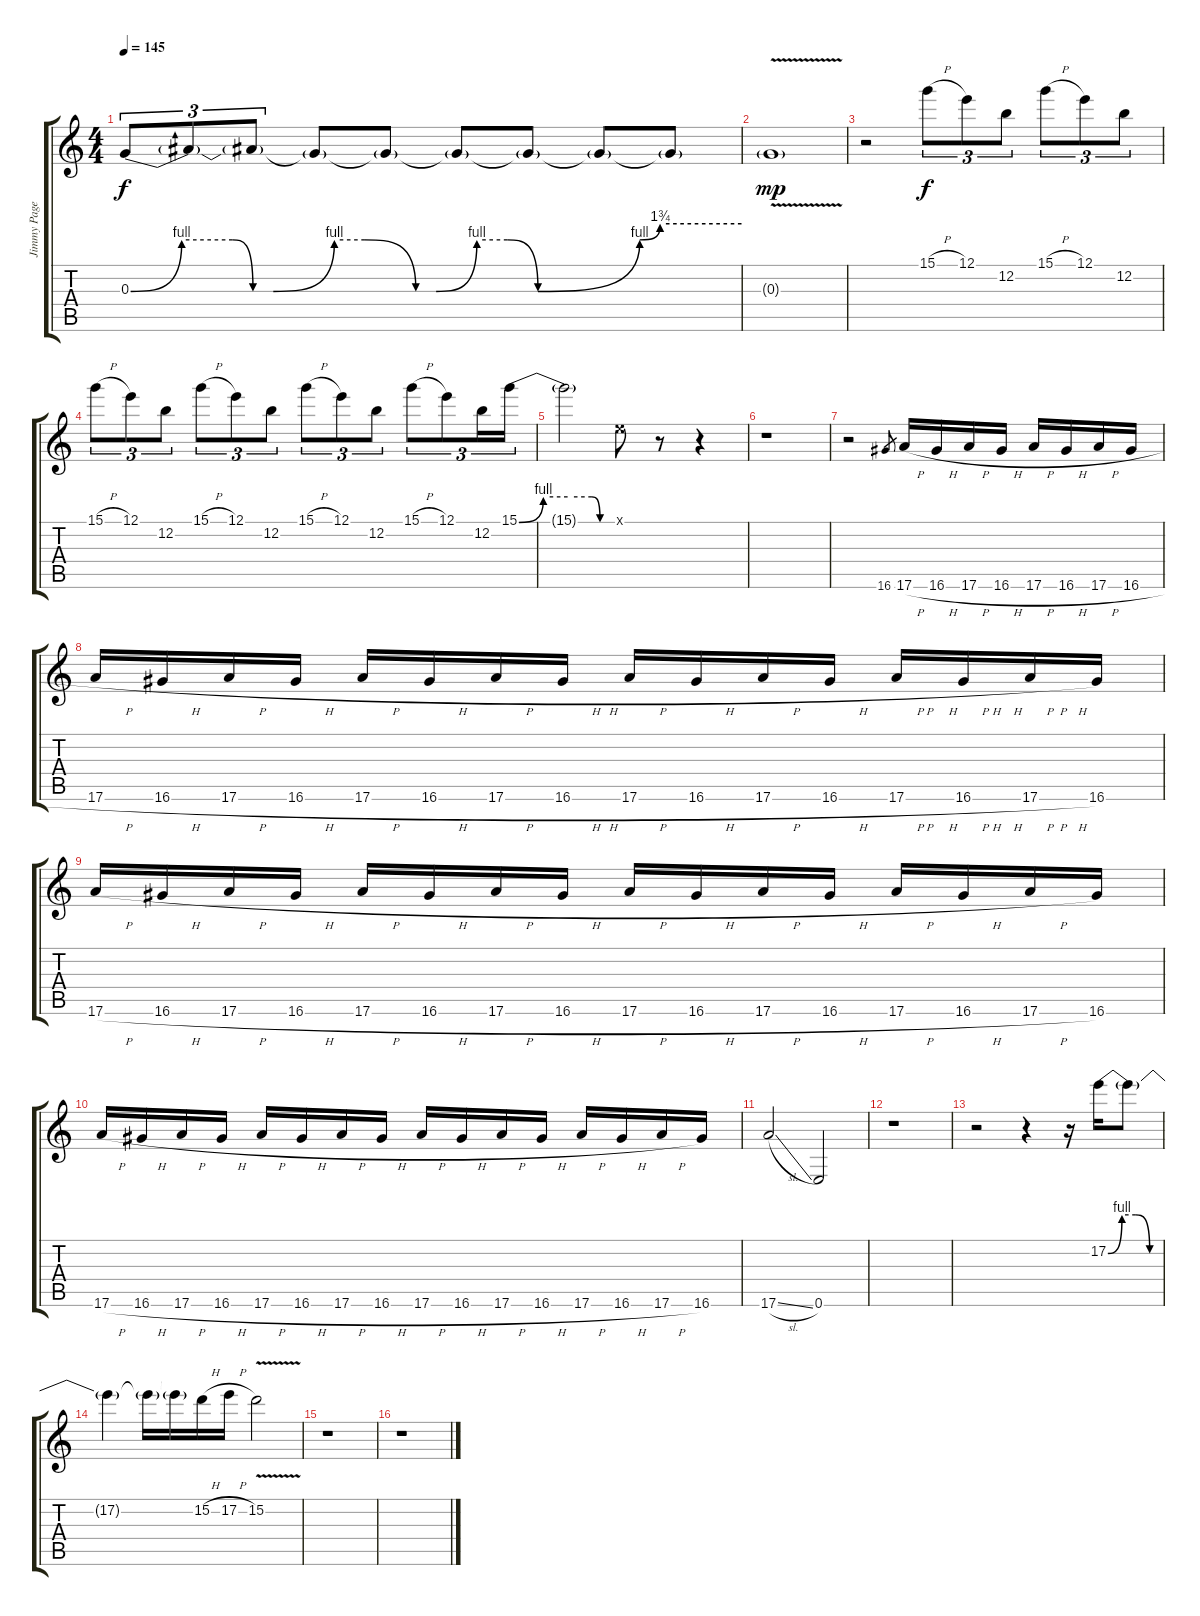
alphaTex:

\track ("Jimmy Page - Guitar" "Jimmy Page") {instrument overdrivenguitar}
\staff {score tabs}
\tuning (E4 B3 G3 D3 A2 E2) {hide}
\ts (4 4)
\tempo 145
\clef g2
\ks c
0.3{be (custom 0 0 5 4 10 4 12 0 14 0 20 4 23 4 28 0 30 0 34 4 37 4 40 0 50 4 52 7 60 7)}.8{tu (3 2) dy f} 0.3{t}.8{tu (3 2)} 0.3{t}.8{tu (3 2)} 0.3{t}.8 0.3{t}.8 0.3{t}.8 0.3{t}.8 0.3{t}.8 0.3{t}.8 |
0.3{v g}.1{dy mp} |
r.2 15.1{h}.8{tu (3 2) dy f} 12.1.8{tu (3 2)} 12.2.8{tu (3 2)} 15.1{h}.8{tu (3 2)} 12.1.8{tu (3 2)} 12.2.8{tu (3 2)} |
15.1{h}.8{tu (3 2)} 12.1.8{tu (3 2)} 12.2.8{tu (3 2)} 15.1{h}.8{tu (3 2)} 12.1.8{tu (3 2)} 12.2.8{tu (3 2)} 15.1{h}.8{tu (3 2)} 12.1.8{tu (3 2)} 12.2.8{tu (3 2)} 15.1{h}.8{tu (3 2)} 12.1.8{tu (3 2)} 12.2.16{tu (3 2)} 15.1{be (custom 0 0 15 4 30 4 45 4 50 0 60 0)}.16{tu (3 2)} |
15.1{t}.2 0.1{x}.8 r.8 r.4 |
r.1 |
r.2 16.6.8{gr} 17.6{h}.16 16.6{h}.16 17.6{h}.16 16.6{h}.16 17.6{h}.16 16.6{h}.16 17.6{h}.16 16.6{h}.16 |
17.6{h}.16 16.6{h}.16 17.6{h}.16 16.6{h}.16 17.6{h}.16 16.6{h}.16 17.6{h}.16 16.6{h}.16 17.6{h}.16 16.6{h}.16 17.6{h}.16 16.6{h}.16 17.6{h}.16 16.6{h}.16 17.6{h}.16 16.6.16 |
17.6{h}.16 16.6{h}.16 17.6{h}.16 16.6{h}.16 17.6{h}.16 16.6{h}.16 17.6{h}.16 16.6{h}.16 17.6{h}.16 16.6{h}.16 17.6{h}.16 16.6{h}.16 17.6{h}.16 16.6{h}.16 17.6{h}.16 16.6.16 |
17.6{h}.16 16.6{h}.16 17.6{h}.16 16.6{h}.16 17.6{h}.16 16.6{h}.16 17.6{h}.16 16.6{h}.16 17.6{h}.16 16.6{h}.16 17.6{h}.16 16.6{h}.16 17.6{h}.16 16.6{h}.16 17.6{h}.16 16.6.16 |
17.6{sl}.2 0.6.2 |
r.1 |
r.2 r.4 r.16 17.2{be (custom 0 0 15 4 30 4 45 0 60 0)}.16 17.2{t}.8 |
17.2{t}.4 17.2{t}.16 17.2{t}.16 15.2{h}.16 17.2{h}.16 15.2{v}.2 |
r.1 |
r.1
